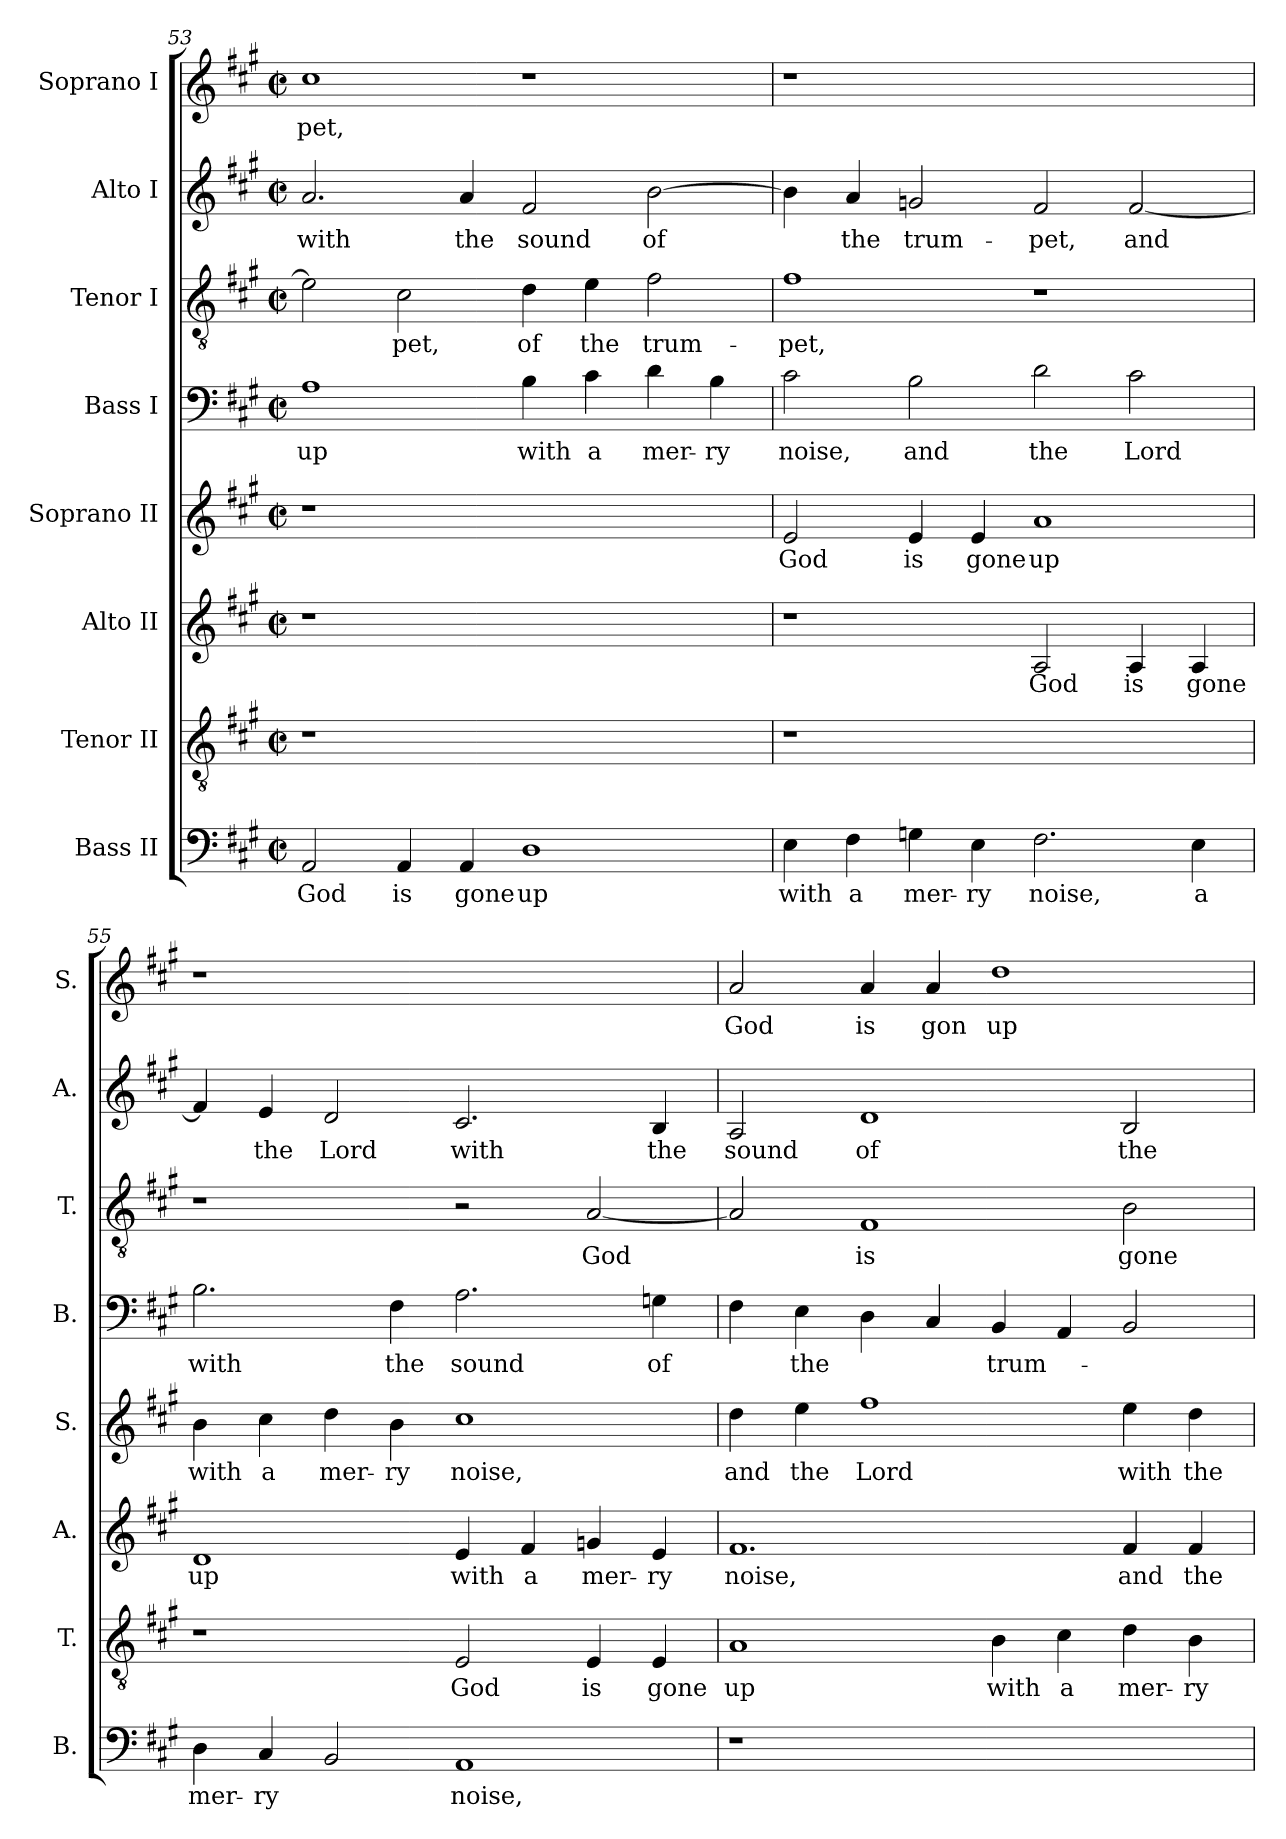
**kern	**text	**kern	**text	**kern	**text	**kern	**text	**kern	**text	**kern	**text	**kern	**text	**kern	**text
*part8	*part8	*part7	*part7	*part6	*part6	*part5	*part5	*part4	*part4	*part3	*part3	*part2	*part2	*part1	*part1
*staff8	*staff8	*staff7	*staff7	*staff6	*staff6	*staff5	*staff5	*staff4	*staff4	*staff3	*staff3	*staff2	*staff2	*staff1	*staff1
*I"Bass II	*	*I"Tenor II	*	*I"Alto II	*	*I"Soprano II	*	*I"Bass I	*	*I"Tenor I	*	*I"Alto I	*	*I"Soprano I	*
*I'B.	*	*I'T.	*	*I'A.	*	*I'S.	*	*I'B.	*	*I'T.	*	*I'A.	*	*I'S.	*
*clefF4	*	*clefGv2	*	*clefG2	*	*clefG2	*	*clefF4	*	*clefGv2	*	*clefG2	*	*clefG2	*
*	*	*ITrd7c12	*	*	*	*	*	*	*	*ITrd7c12	*	*	*	*	*
*k[f#c#g#]	*	*k[f#c#g#]	*	*k[f#c#g#]	*	*k[f#c#g#]	*	*k[f#c#g#]	*	*k[f#c#g#]	*	*k[f#c#g#]	*	*k[f#c#g#]	*
*A:	*	*A:	*	*A:	*	*A:	*	*A:	*	*A:	*	*A:	*	*A:	*
*M2/2	*	*M2/2	*	*M2/2	*	*M2/2	*	*M2/2	*	*M2/2	*	*M2/2	*	*M2/2	*
*met(c|)	*	*met(c|)	*	*met(c|)	*	*met(c|)	*	*met(c|)	*	*met(c|)	*	*met(c|)	*	*met(c|)	*
=53	=53	=53	=53	=53	=53	=53	=53	=53	=53	=53	=53	=53	=53	=53	=53
!	!LO:LY:b	!LO:N:vis=1	!	!LO:N:vis=1	!	!LO:N:vis=1	!	!	!LO:LY:b	!	!	!	!LO:LY:b	!	!LO:LY:b
2AA/	God	1r	.	1r	.	1r	.	1A	up	2E\]	.	2.a/	with	1cc#	-pet,
!	!LO:LY:b	!	!	!	!	!	!	!	!	!	!LO:LY:b	!	!	!	!
4AA/	is	.	.	.	.	.	.	.	.	2C#\	-pet,	.	.	.	.
!	!LO:LY:b	!	!	!	!	!	!	!	!	!	!	!	!LO:LY:b	!	!
4AA/	gone	.	.	.	.	.	.	.	.	.	.	4a/	the	.	.
!	!LO:LY:b	!	!	!	!	!	!	!	!LO:LY:b	!	!LO:LY:b	!	!LO:LY:b	!	!
1D	up	1ryy	.	1ryy	.	1ryy	.	4B\	with	4D\	of	2f#/	sound	1r	.
!	!	!	!	!	!	!	!	!	!LO:LY:b	!	!LO:LY:b	!	!	!	!
.	.	.	.	.	.	.	.	4c#\	a	4E\	the	.	.	.	.
!	!	!	!	!	!	!	!	!	!LO:LY:b	!	!LO:LY:b	!	!LO:LY:b	!	!
.	.	.	.	.	.	.	.	4d\	mer-	2F#\	trum-	[>2b\	of	.	.
!	!	!	!	!	!	!	!	!	!LO:LY:b	!	!	!	!	!	!
.	.	.	.	.	.	.	.	4B\	-ry	.	.	.	.	.	.
=54	=54	=54	=54	=54	=54	=54	=54	=54	=54	=54	=54	=54	=54	=54	=54
!	!LO:LY:b	!LO:N:vis=1	!	!	!	!	!LO:LY:b	!	!LO:LY:b	!	!LO:LY:b	!	!	!LO:N:vis=1	!
4E\	with	1r	.	1r	.	2e/	God	2c#\	noise,	1F#	-pet,	4b\]	.	1r	.
!	!LO:LY:b	!	!	!	!	!	!	!	!	!	!	!	!LO:LY:b	!	!
4F#\	a	.	.	.	.	.	.	.	.	.	.	4a/	the	.	.
!	!LO:LY:b	!	!	!	!	!	!LO:LY:b	!	!LO:LY:b	!	!	!	!LO:LY:b	!	!
4Gn\	mer-	.	.	.	.	4e/	is	2B\	and	.	.	2gn/	trum-	.	.
!	!LO:LY:b	!	!	!	!	!	!LO:LY:b	!	!	!	!	!	!	!	!
4E\	-ry	.	.	.	.	4e/	gone	.	.	.	.	.	.	.	.
!	!LO:LY:b	!	!	!	!LO:LY:b	!	!LO:LY:b	!	!LO:LY:b	!	!	!	!LO:LY:b	!	!
2.F#\	noise,	1ryy	.	2A/	God	1a	up	2d\	the	1r	.	2f#/	-pet,	1ryy	.
!	!	!	!	!	!LO:LY:b	!	!	!	!LO:LY:b	!	!	!	!LO:LY:b	!	!
.	.	.	.	4A/	is	.	.	2c#\	Lord	.	.	[<2f#/	and	.	.
!	!LO:LY:b	!	!	!	!LO:LY:b	!	!	!	!	!	!	!	!	!	!
4E\	a	.	.	4A/	gone	.	.	.	.	.	.	.	.	.	.
!!LO:PB:g=z
=55	=55	=55	=55	=55	=55	=55	=55	=55	=55	=55	=55	=55	=55	=55	=55
!	!LO:LY:b	!	!	!	!LO:LY:b	!	!LO:LY:b	!	!LO:LY:b	!	!	!	!	!LO:N:vis=1	!
4D\	mer-	1r	.	1d	up	4b\	with	2.B\	with	1r	.	4f#/]	.	1r	.
!	!LO:LY:b	!	!	!	!	!	!LO:LY:b	!	!	!	!	!	!LO:LY:b	!	!
4C#/	-ry	.	.	.	.	4cc#\	a	.	.	.	.	4e/	the	.	.
!	!	!	!	!	!	!	!LO:LY:b	!	!	!	!	!	!LO:LY:b	!	!
2BB/	.	.	.	.	.	4dd\	mer-	.	.	.	.	2d/	Lord	.	.
!	!	!	!	!	!	!	!LO:LY:b	!	!LO:LY:b	!	!	!	!	!	!
.	.	.	.	.	.	4b\	-ry	4F#\	the	.	.	.	.	.	.
!	!LO:LY:b	!	!LO:LY:b	!	!LO:LY:b	!	!LO:LY:b	!	!LO:LY:b	!	!	!	!LO:LY:b	!	!
1AA	noise,	2EE/	God	4e/	with	1cc#	noise,	2.A\	sound	2r	.	2.c#/	with	1ryy	.
!	!	!	!	!	!LO:LY:b	!	!	!	!	!	!	!	!	!	!
.	.	.	.	4f#/	a	.	.	.	.	.	.	.	.	.	.
!	!	!	!LO:LY:b	!	!LO:LY:b	!	!	!	!	!	!LO:LY:b	!	!	!	!
.	.	4EE/	is	4gn/	mer-	.	.	.	.	[<2AA/	God	.	.	.	.
!	!	!	!LO:LY:b	!	!LO:LY:b	!	!	!	!LO:LY:b	!	!	!	!LO:LY:b	!	!
.	.	4EE/	gone	4e/	-ry	.	.	4Gn\	of	.	.	4B/	the	.	.
=56	=56	=56	=56	=56	=56	=56	=56	=56	=56	=56	=56	=56	=56	=56	=56
!LO:N:vis=1	!	!	!LO:LY:b	!	!LO:LY:b	!	!LO:LY:b	!	!	!	!	!	!LO:LY:b	!	!LO:LY:b
1r	.	1AA	up	1.f#	noise,	4dd\	and	4F#\	.	2AA/]	.	2A/	sound	2a/	God
!	!	!	!	!	!	!	!LO:LY:b	!	!LO:LY:b	!	!	!	!	!	!
.	.	.	.	.	.	4ee\	the	4E\	the	.	.	.	.	.	.
!	!	!	!	!	!	!	!LO:LY:b	!	!	!	!LO:LY:b	!	!LO:LY:b	!	!LO:LY:b
.	.	.	.	.	.	1ff#	Lord	4D\	.	1FF#	is	1d	of	4a/	is
!	!	!	!	!	!	!	!	!	!	!	!	!	!	!	!LO:LY:b
.	.	.	.	.	.	.	.	4C#/	.	.	.	.	.	4a/	gon
!	!	!	!LO:LY:b	!	!	!	!	!	!LO:LY:b	!	!	!	!	!	!LO:LY:b
1ryy	.	4BB\	with	.	.	.	.	4BB/	trum-	.	.	.	.	1dd	up
!	!	!	!LO:LY:b	!	!	!	!	!	!	!	!	!	!	!	!
.	.	4C#\	a	.	.	.	.	4AA/	.	.	.	.	.	.	.
!	!	!	!LO:LY:b	!	!LO:LY:b	!	!LO:LY:b	!	!	!	!LO:LY:b	!	!LO:LY:b	!	!
.	.	4D\	mer-	4f#/	and	4ee\	with	2BB/	.	2BB\	gone	2B/	the	.	.
!	!	!	!LO:LY:b	!	!LO:LY:b	!	!LO:LY:b	!	!	!	!	!	!	!	!
.	.	4BB\	-ry	4f#/	the	4dd\	the	.	.	.	.	.	.	.	.
=	=	=	=	=	=	=	=	=	=	=	=	=	=	=	=
*-	*-	*-	*-	*-	*-	*-	*-	*-	*-	*-	*-	*-	*-	*-	*-
